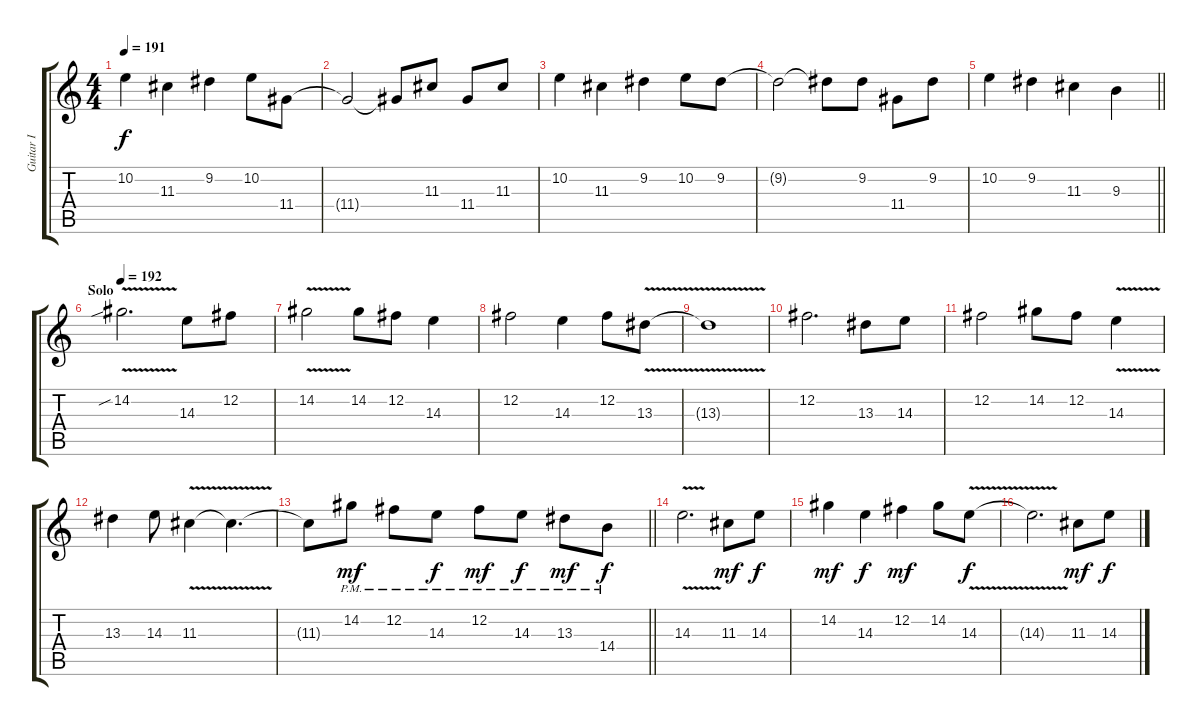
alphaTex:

\track ("Guitar I" "Guitar I") {instrument distortionguitar}
\staff {score tabs}
\tuning (B3 Gb3 D3 A2 E2 B1) {hide}
\ts (4 4)
\tempo 191
\clef g2
\ks c
10.2.4{dy f} 11.3.4 9.2.4 10.2.8 11.4.8 |
11.4{t}.2 11.4{t}.8 11.3.8 11.4.8 11.3.8 |
10.2.4 11.3.4 9.2.4 10.2.8 9.2.8 |
9.2{t}.2 9.2{t}.8 9.2.8 11.4.8 9.2.8 |
\barLineRight lightlight
10.2.4 9.2.4 11.3.4 9.3.4 |
\section ("" "Solo")
\tempo 192
14.2{v sib}.2{d} 14.3.8 12.2.8 |
14.2{v}.2 14.2.8 12.2.8 14.3.4 |
12.2.2 14.3.4 12.2.8 13.3{v}.8 |
13.3{t}.1 |
12.2.2{d} 13.3.8 14.3.8 |
12.2.2 14.2.8 12.2.8 14.3{v}.4 |
13.3.4 14.3.8 11.3{v}.4 11.3{t}.4{d} |
\barLineRight lightlight
11.3{t}.8 14.2{pm}.8{dy mf volume 16} 12.2{pm}.8 14.3{pm}.8{dy f} 12.2{pm}.8{dy mf} 14.3{pm}.8{dy f} 13.3{pm}.8{dy mf} 14.4{pm}.8{dy f} |
\section ("" "")
14.3{v}.2{d volume 13} 11.3.8{dy mf} 14.3.8{dy f} |
14.2.4{dy mf} 14.3.4{dy f} 12.2.4{dy mf} 14.2.8 14.3{v}.8{dy f} |
14.3{t}.2{d} 11.3.8{dy mf} 14.3.8{dy f}
